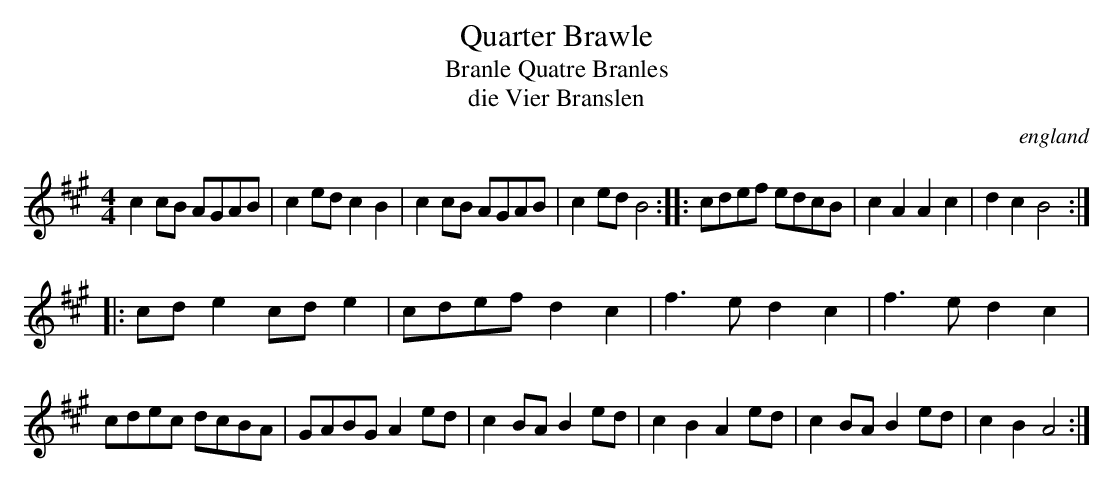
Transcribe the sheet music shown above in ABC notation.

X:1
T:Quarter Brawle
T:Branle Quatre Branles
T:die Vier Branslen
O:england
M:4/4
K:A
c2cB AGAB|c2ed c2B2|c2cB AGAB|c2ed B4::\
cdef edcB|c2A2 A2c2|d2c2 B4::
cde2 cde2|cdef d2c2|f3e d2c2|f3e d2c2|
cdec dcBA|GABG A2ed|c2BA B2ed|c2B2 A2ed|\
c2BA B2ed|c2B2 A4:|
